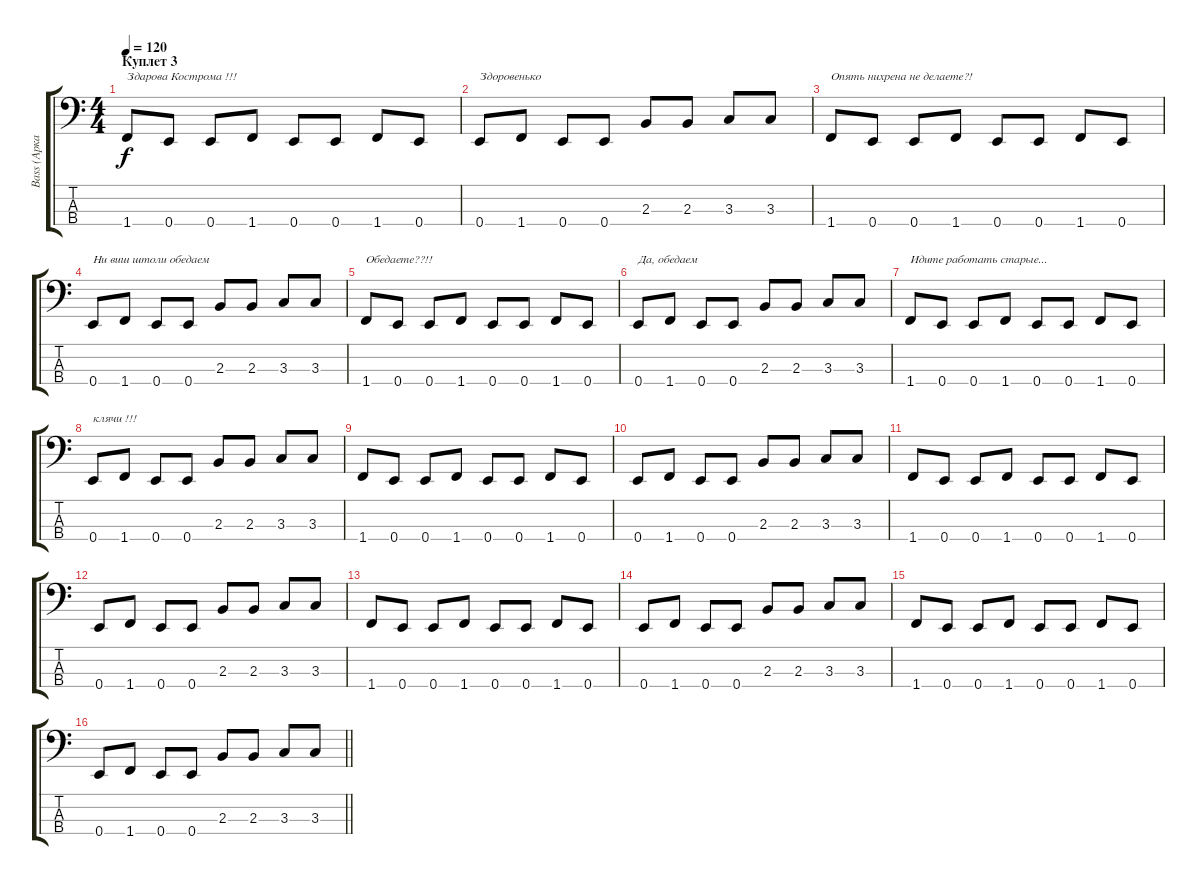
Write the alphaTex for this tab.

\track ("Bass (Аркаша)" "Bass (Арка") {instrument electricbassfinger}
\staff {score tabs}
\tuning (G2 D2 A1 E1) {hide}
\ts (4 4)
\section ("" "Куплет 3")
\tempo 120
\clef f4
\ks c
1.4.8{txt "Здарова Кострома !!!" dy f} 0.4.8 0.4.8 1.4.8 0.4.8 0.4.8 1.4.8 0.4.8 |
0.4.8{txt "Здоровенько"} 1.4.8 0.4.8 0.4.8 2.3.8 2.3.8 3.3.8 3.3.8 |
1.4.8{txt "Опять нихрена не делаете?!"} 0.4.8 0.4.8 1.4.8 0.4.8 0.4.8 1.4.8 0.4.8 |
0.4.8{txt "Ни виш штоли обедаем"} 1.4.8 0.4.8 0.4.8 2.3.8 2.3.8 3.3.8 3.3.8 |
1.4.8{txt "Обедаете??!!"} 0.4.8 0.4.8 1.4.8 0.4.8 0.4.8 1.4.8 0.4.8 |
0.4.8{txt "Да, обедаем"} 1.4.8 0.4.8 0.4.8 2.3.8 2.3.8 3.3.8 3.3.8 |
1.4.8{txt "Идите работать старые..."} 0.4.8 0.4.8 1.4.8 0.4.8 0.4.8 1.4.8 0.4.8 |
0.4.8{txt "клячи !!!"} 1.4.8 0.4.8 0.4.8 2.3.8 2.3.8 3.3.8 3.3.8 |
1.4.8 0.4.8 0.4.8 1.4.8 0.4.8 0.4.8 1.4.8 0.4.8 |
0.4.8 1.4.8 0.4.8 0.4.8 2.3.8 2.3.8 3.3.8 3.3.8 |
1.4.8 0.4.8 0.4.8 1.4.8 0.4.8 0.4.8 1.4.8 0.4.8 |
0.4.8 1.4.8 0.4.8 0.4.8 2.3.8 2.3.8 3.3.8 3.3.8 |
1.4.8 0.4.8 0.4.8 1.4.8 0.4.8 0.4.8 1.4.8 0.4.8 |
0.4.8 1.4.8 0.4.8 0.4.8 2.3.8 2.3.8 3.3.8 3.3.8 |
1.4.8 0.4.8 0.4.8 1.4.8 0.4.8 0.4.8 1.4.8 0.4.8 |
\barLineRight lightlight
0.4.8 1.4.8 0.4.8 0.4.8 2.3.8 2.3.8 3.3.8 3.3.8
